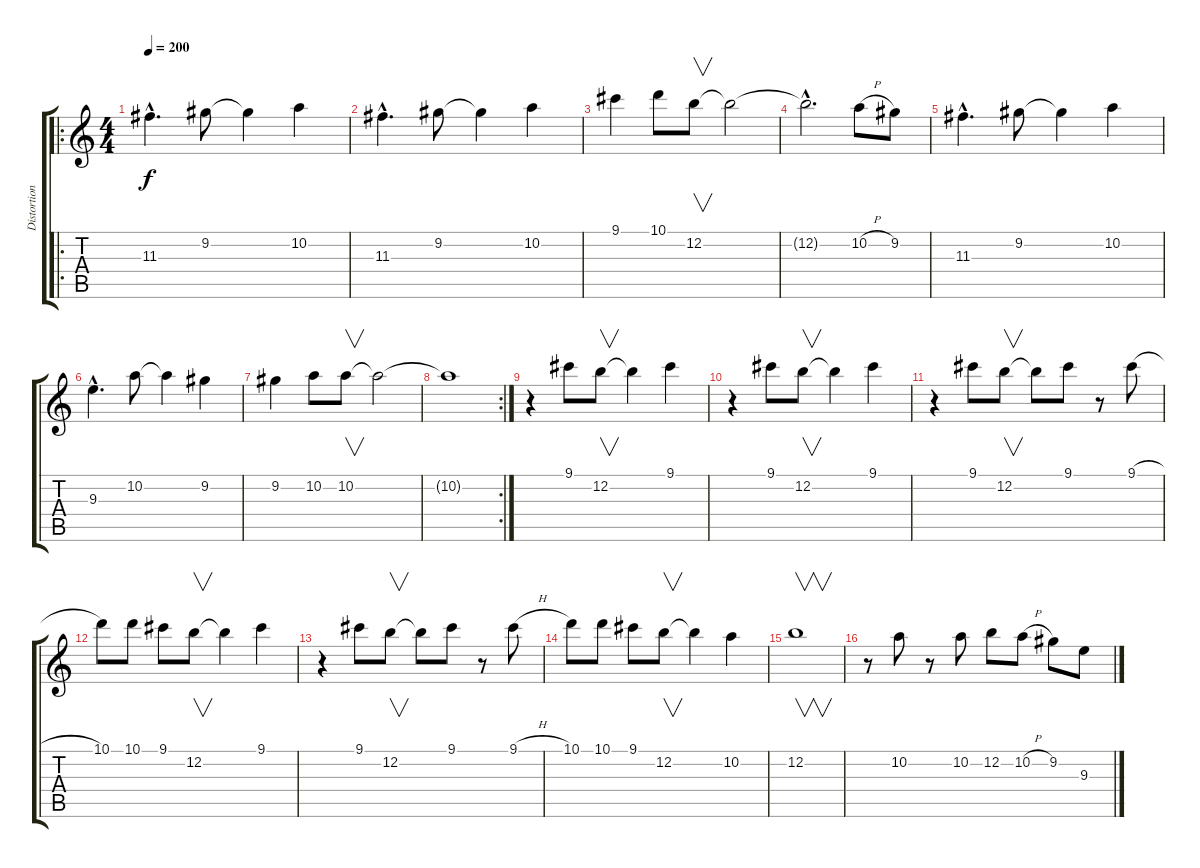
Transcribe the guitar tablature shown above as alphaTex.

\track ("Distortion Guitar 1" "Distortion") {instrument distortionguitar}
\staff {score tabs}
\tuning (E4 B3 G3 D3 A2 E2) {hide}
\ro
\ts (4 4)
\tempo 200
\clef g2
\ks c
11.3{hac}.4{d dy f} 9.2.8 9.2{t}.4 10.2.4 |
11.3{hac}.4{d} 9.2.8 9.2{t}.4 10.2.4 |
9.1.4 10.1.8 12.2.8{v} 12.2{t}.2 |
12.2{hac t}.2{d} 10.2{h}.8 9.2.8 |
11.3{hac}.4{d} 9.2.8 9.2{t}.4 10.2.4 |
9.3{hac}.4{d} 10.2.8 10.2{t}.4 9.2.4 |
9.2.4 10.2.8 10.2.8{v} 10.2{t}.2 |
\rc 2
10.2{t}.1 |
r.4 9.1.8 12.2.8{v} 12.2{t}.4 9.1.4 |
r.4 9.1.8 12.2.8{v} 12.2{t}.4 9.1.4 |
r.4 9.1.8 12.2.8{v} 12.2{t}.8 9.1.8 r.8 9.1{h}.8 |
10.1.8 10.1.8 9.1.8 12.2.8{v} 12.2{t}.4 9.1.4 |
r.4 9.1.8 12.2.8{v} 12.2{t}.8 9.1.8 r.8 9.1{h}.8 |
10.1.8 10.1.8 9.1.8 12.2.8{v} 12.2{t}.4 10.2.4 |
12.2.1{v} |
r.8 10.2.8 r.8 10.2.8 12.2.8 10.2{h}.8 9.2.8 9.3.8
